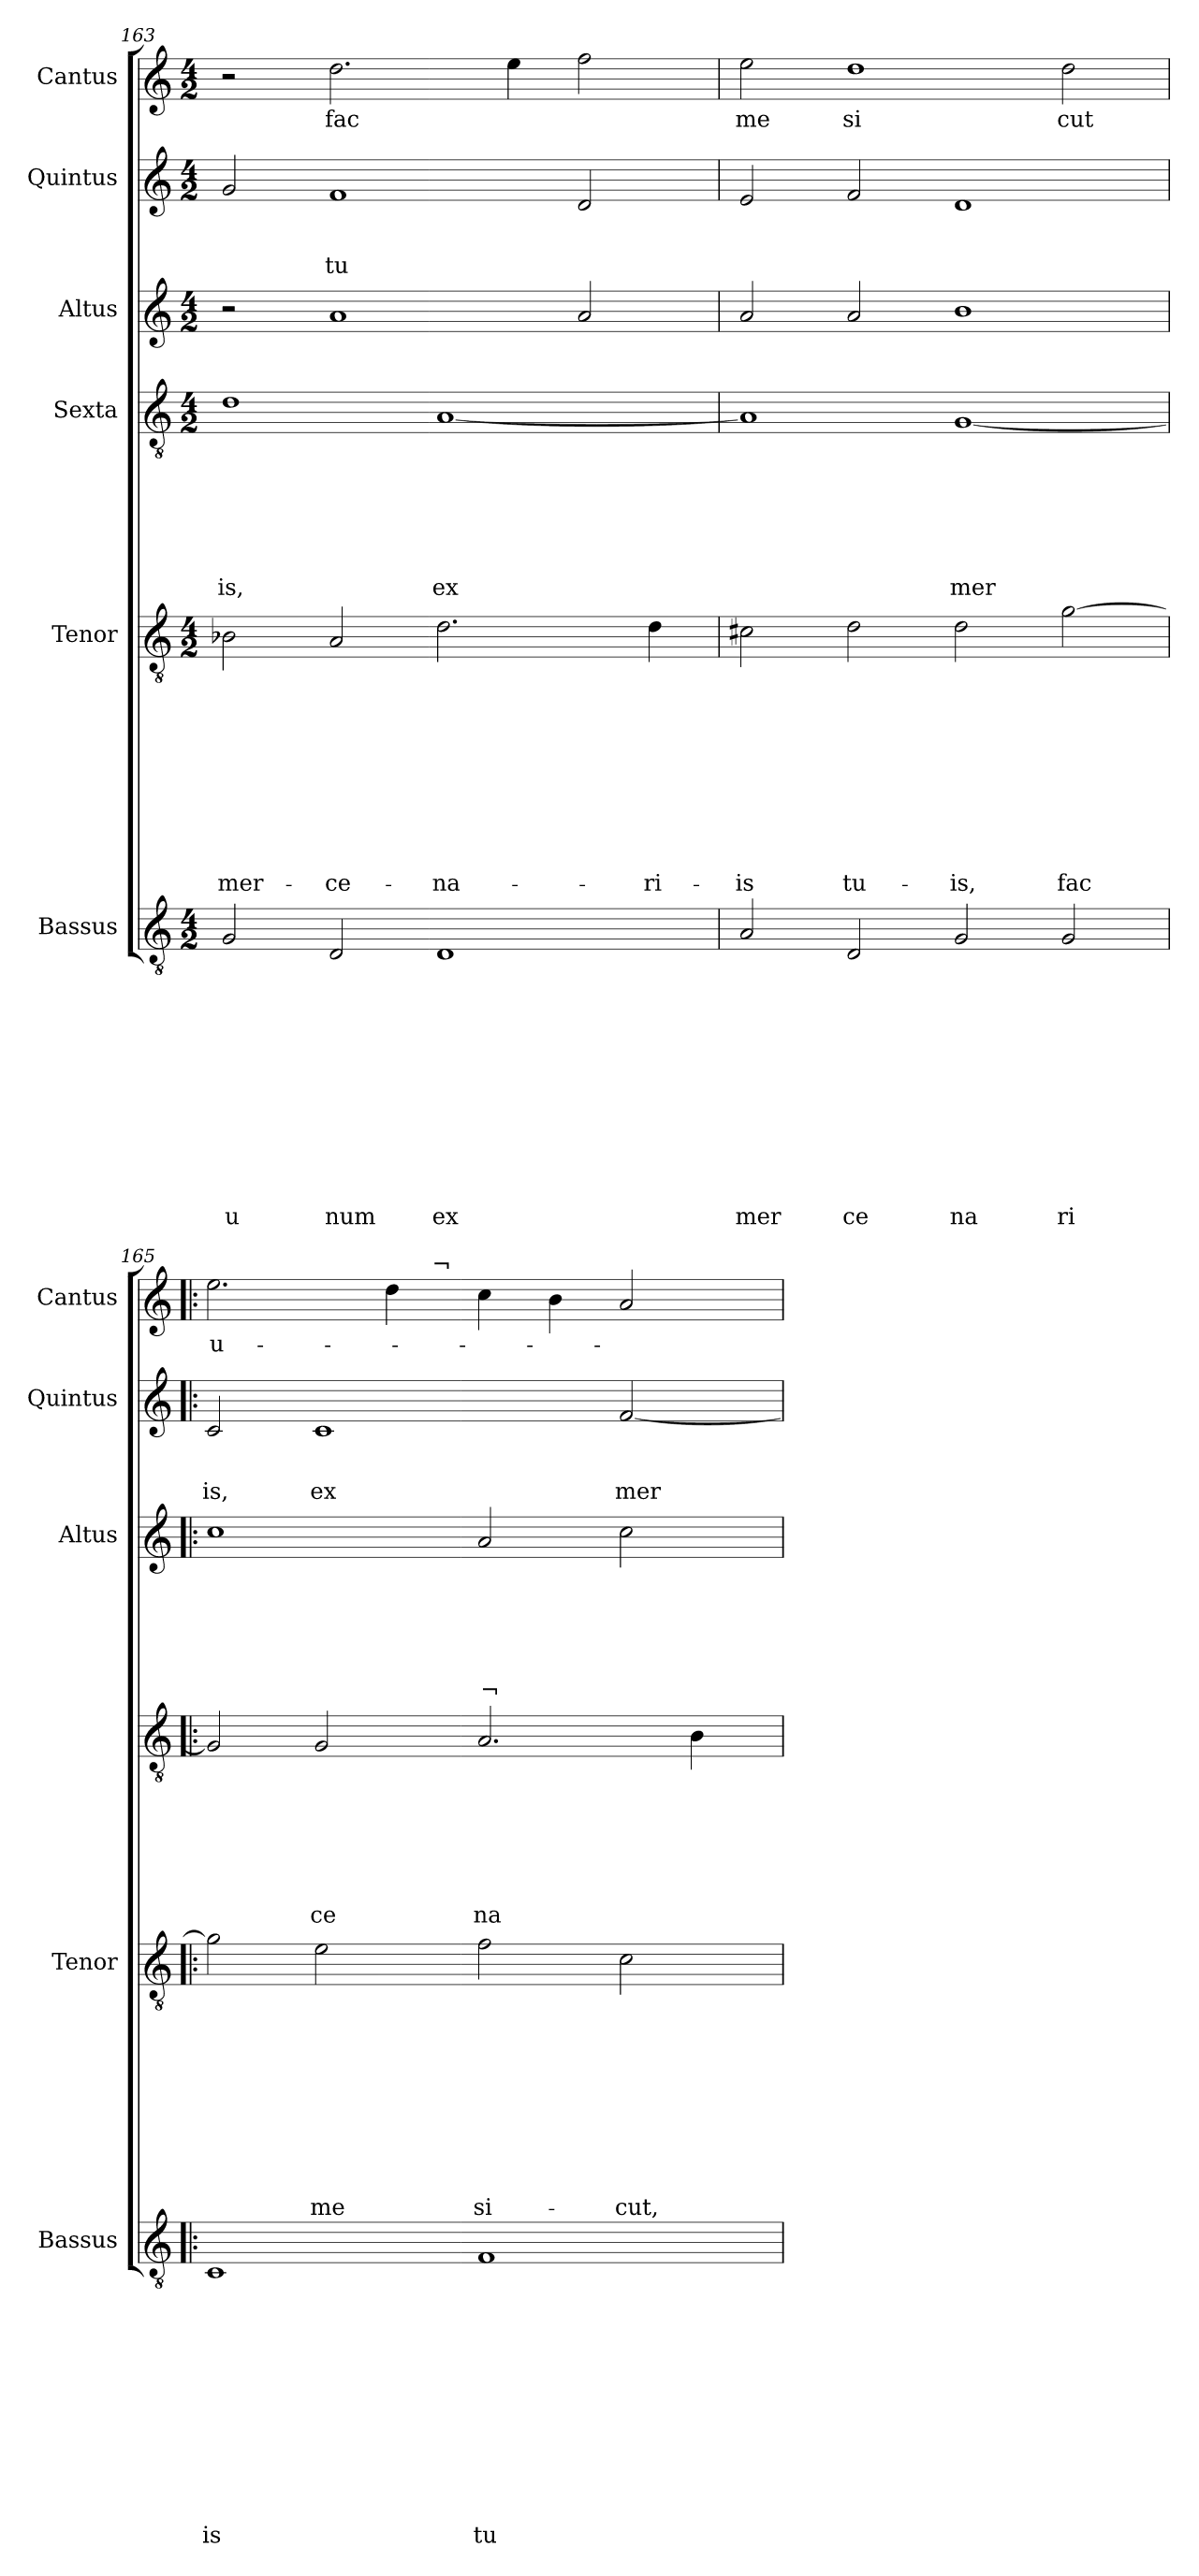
**kern	**text	**text	**text	**text	**text	**text	**text	**text	**text	**text	**text	**text	**kern	**text	**text	**text	**text	**text	**text	**text	**text	**text	**text	**kern	**text	**text	**text	**text	**text	**text	**text	**kern	**text	**text	**text	**text	**text	**text	**kern	**text	**text	**text	**kern	**text
*part6	*part6	*part6	*part6	*part6	*part6	*part6	*part6	*part6	*part6	*part6	*part6	*part6	*part5	*part5	*part5	*part5	*part5	*part5	*part5	*part5	*part5	*part5	*part5	*part4	*part4	*part4	*part4	*part4	*part4	*part4	*part4	*part3	*part3	*part3	*part3	*part3	*part3	*part3	*part2	*part2	*part2	*part2	*part1	*part1
*staff6	*staff6	*staff6	*staff6	*staff6	*staff6	*staff6	*staff6	*staff6	*staff6	*staff6	*staff6	*staff6	*staff5	*staff5	*staff5	*staff5	*staff5	*staff5	*staff5	*staff5	*staff5	*staff5	*staff5	*staff4	*staff4	*staff4	*staff4	*staff4	*staff4	*staff4	*staff4	*staff3	*staff3	*staff3	*staff3	*staff3	*staff3	*staff3	*staff2	*staff2	*staff2	*staff2	*staff1	*staff1
*I"Bassus	*	*	*	*	*	*	*	*	*	*	*	*	*I"Tenor	*	*	*	*	*	*	*	*	*	*	*I"Sexta	*	*	*	*	*	*	*	*I"Altus	*	*	*	*	*	*	*I"Quintus	*	*	*	*I"Cantus	*
*I'Bassus	*	*	*	*	*	*	*	*	*	*	*	*	*I'Tenor	*	*	*	*	*	*	*	*	*	*	*	*	*	*	*	*	*	*	*I'Altus	*	*	*	*	*	*	*I'Quintus	*	*	*	*I'Cantus	*
*clefGv2	*	*	*	*	*	*	*	*	*	*	*	*	*clefGv2	*	*	*	*	*	*	*	*	*	*	*clefGv2	*	*	*	*	*	*	*	*clefG2	*	*	*	*	*	*	*clefG2	*	*	*	*clefG2	*
*k[]	*	*	*	*	*	*	*	*	*	*	*	*	*k[]	*	*	*	*	*	*	*	*	*	*	*k[]	*	*	*	*	*	*	*	*k[]	*	*	*	*	*	*	*k[]	*	*	*	*k[]	*
*C:	*	*	*	*	*	*	*	*	*	*	*	*	*C:	*	*	*	*	*	*	*	*	*	*	*C:	*	*	*	*	*	*	*	*C:	*	*	*	*	*	*	*C:	*	*	*	*C:	*
*M4/2	*	*	*	*	*	*	*	*	*	*	*	*	*M4/2	*	*	*	*	*	*	*	*	*	*	*M4/2	*	*	*	*	*	*	*	*M4/2	*	*	*	*	*	*	*M4/2	*	*	*	*M4/2	*
=163	=163	=163	=163	=163	=163	=163	=163	=163	=163	=163	=163	=163	=163	=163	=163	=163	=163	=163	=163	=163	=163	=163	=163	=163	=163	=163	=163	=163	=163	=163	=163	=163	=163	=163	=163	=163	=163	=163	=163	=163	=163	=163	=163	=163
!	!	!	!	!	!	!	!	!	!	!	!	!LO:LY:b	!	!	!	!	!	!	!	!	!	!	!LO:LY:b	!	!	!	!	!	!	!	!LO:LY:b	!	!	!	!	!	!	!	!	!	!	!	!	!
2G/	.	.	.	.	.	.	.	.	.	.	.	u	2B-X\	.	.	.	.	.	.	.	.	.	mer-	1d	.	.	.	.	.	.	is,	2r	.	.	.	.	.	.	2g/	.	.	.	2r	.
!	!	!	!	!	!	!	!	!	!	!	!	!LO:LY:b	!	!	!	!	!	!	!	!	!	!	!LO:LY:b	!	!	!	!	!	!	!	!	!	!	!	!	!	!	!	!	!	!	!LO:LY:b	!	!LO:LY:b
2D/	.	.	.	.	.	.	.	.	.	.	.	num	2A/	.	.	.	.	.	.	.	.	.	-ce-	.	.	.	.	.	.	.	.	1a	.	.	.	.	.	.	1f	.	.	tu	2.dd\	fac
!	!	!	!	!	!	!	!	!	!	!	!	!LO:LY:b	!	!	!	!	!	!	!	!	!	!	!LO:LY:b	!	!	!	!	!	!	!	!LO:LY:b	!	!	!	!	!	!	!	!	!	!	!	!	!
1D	.	.	.	.	.	.	.	.	.	.	.	ex	2.d\	.	.	.	.	.	.	.	.	.	-na-	[<1A	.	.	.	.	.	.	ex	.	.	.	.	.	.	.	.	.	.	.	.	.
.	.	.	.	.	.	.	.	.	.	.	.	.	.	.	.	.	.	.	.	.	.	.	.	.	.	.	.	.	.	.	.	.	.	.	.	.	.	.	.	.	.	.	4ee\	.
.	.	.	.	.	.	.	.	.	.	.	.	.	.	.	.	.	.	.	.	.	.	.	.	.	.	.	.	.	.	.	.	2a/	.	.	.	.	.	.	2d/	.	.	.	2ff\	.
!	!	!	!	!	!	!	!	!	!	!	!	!	!	!	!	!	!	!	!	!	!	!	!LO:LY:b	!	!	!	!	!	!	!	!	!	!	!	!	!	!	!	!	!	!	!	!	!
.	.	.	.	.	.	.	.	.	.	.	.	.	4d\	.	.	.	.	.	.	.	.	.	-ri-	.	.	.	.	.	.	.	.	.	.	.	.	.	.	.	.	.	.	.	.	.
=164	=164	=164	=164	=164	=164	=164	=164	=164	=164	=164	=164	=164	=164	=164	=164	=164	=164	=164	=164	=164	=164	=164	=164	=164	=164	=164	=164	=164	=164	=164	=164	=164	=164	=164	=164	=164	=164	=164	=164	=164	=164	=164	=164	=164
!	!	!	!	!	!	!	!	!	!	!	!	!LO:LY:b	!	!	!	!	!	!	!	!	!	!	!LO:LY:b	!	!	!	!	!	!	!	!	!	!	!	!	!	!	!	!	!	!	!	!	!LO:LY:b
2A/	.	.	.	.	.	.	.	.	.	.	.	mer	2c#X\	.	.	.	.	.	.	.	.	.	-is	1A]	.	.	.	.	.	.	.	2a/	.	.	.	.	.	.	2e/	.	.	.	2ee\	me
!	!	!	!	!	!	!	!	!	!	!	!	!LO:LY:b	!	!	!	!	!	!	!	!	!	!	!LO:LY:b	!	!	!	!	!	!	!	!	!	!	!	!	!	!	!	!	!	!	!	!	!LO:LY:b
2D/	.	.	.	.	.	.	.	.	.	.	.	ce	2d\	.	.	.	.	.	.	.	.	.	tu-	.	.	.	.	.	.	.	.	2a/	.	.	.	.	.	.	2f/	.	.	.	1dd	si
!	!	!	!	!	!	!	!	!	!	!	!	!LO:LY:b	!	!	!	!	!	!	!	!	!	!	!LO:LY:b	!	!	!	!	!	!	!	!LO:LY:b	!	!	!	!	!	!	!	!	!	!	!	!	!
2G/	.	.	.	.	.	.	.	.	.	.	.	na	2d\	.	.	.	.	.	.	.	.	.	-is,	[<1G	.	.	.	.	.	.	mer	1b	.	.	.	.	.	.	1d	.	.	.	.	.
!	!	!	!	!	!	!	!	!	!	!	!	!LO:LY:b	!	!	!	!	!	!	!	!	!	!	!LO:LY:b	!	!	!	!	!	!	!	!	!	!	!	!	!	!	!	!	!	!	!	!	!LO:LY:b
2G/	.	.	.	.	.	.	.	.	.	.	.	ri	[<2g\	.	.	.	.	.	.	.	.	.	fac	.	.	.	.	.	.	.	.	.	.	.	.	.	.	.	.	.	.	.	2dd\	cut
!!LO:LB:g=z
=165!|:	=165!|:	=165!|:	=165!|:	=165!|:	=165!|:	=165!|:	=165!|:	=165!|:	=165!|:	=165!|:	=165!|:	=165!|:	=165!|:	=165!|:	=165!|:	=165!|:	=165!|:	=165!|:	=165!|:	=165!|:	=165!|:	=165!|:	=165!|:	=165!|:	=165!|:	=165!|:	=165!|:	=165!|:	=165!|:	=165!|:	=165!|:	=165!|:	=165!|:	=165!|:	=165!|:	=165!|:	=165!|:	=165!|:	=165!|:	=165!|:	=165!|:	=165!|:	=165!|:	=165!|:
!	!	!	!	!	!	!	!	!	!	!	!	!	!	!	!	!	!	!	!	!	!	!	!	!	!	!	!	!	!	!	!	!	!	!	!	!	!	!	!	!	!	!	!LO:TX:a:t=¬	!
!	!	!	!	!	!	!	!	!	!	!	!	!LO:LY:b	!	!	!	!	!	!	!	!	!	!	!	!	!	!	!	!	!	!	!	!	!	!	!	!	!	!	!	!	!	!LO:LY:b	!	!LO:LY:b
*	*	*	*	*	*	*	*	*	*	*	*	*	*	*	*	*	*	*	*	*	*	*	*	*	*	*	*	*	*	*	*	*	*	*	*	*	*	*	*	*	*	*	*^	*
1C	.	.	.	.	.	.	.	.	.	.	.	is	2g\]	.	.	.	.	.	.	.	.	.	.	2G/]	.	.	.	.	.	.	.	1cc	.	.	.	.	.	.	2c/	.	.	is,	2.ee\	2..ryy	u-
!	!	!	!	!	!	!	!	!	!	!	!	!	!	!	!	!	!	!	!	!	!	!	!LO:LY:b	!	!	!	!	!	!	!	!LO:LY:b	!	!	!	!	!	!	!	!	!	!	!LO:LY:b	!	!	!
.	.	.	.	.	.	.	.	.	.	.	.	.	2e\	.	.	.	.	.	.	.	.	.	me	2G/	.	.	.	.	.	.	ce	.	.	.	.	.	.	.	1c	.	.	ex	.	.	.
.	.	.	.	.	.	.	.	.	.	.	.	.	.	.	.	.	.	.	.	.	.	.	.	.	.	.	.	.	.	.	.	.	.	.	.	.	.	.	.	.	.	.	4dd\	.	.
!	!	!	!	!	!	!	!	!	!	!	!	!	!	!	!	!	!	!	!	!	!	!	!	!	!	!	!	!	!	!	!	!	!	!	!	!	!	!	!	!	!	!	!	!LO:TX:a:t=¬	!
.	.	.	.	.	.	.	.	.	.	.	.	.	.	.	.	.	.	.	.	.	.	.	.	.	.	.	.	.	.	.	.	.	.	.	.	.	.	.	.	.	.	.	.	1ryy	.
!	!	!	!	!	!	!	!	!	!	!	!	!LO:LY:b	!	!	!	!	!	!	!	!	!	!	!LO:LY:b	!	!	!	!	!	!	!	!LO:LY:b	!	!	!	!	!	!	!LO:LY:b	!	!	!	!	!	!	!
1F	.	.	.	.	.	.	.	.	.	.	.	tu-	2f\	.	.	.	.	.	.	.	.	.	si-	2.A/	.	.	.	.	.	.	na	2a/	.	.	.	.	.	-¬	.	.	.	.	4cc\	.	.
.	.	.	.	.	.	.	.	.	.	.	.	.	.	.	.	.	.	.	.	.	.	.	.	.	.	.	.	.	.	.	.	.	.	.	.	.	.	.	.	.	.	.	4b\	.	.
!	!	!	!	!	!	!	!	!	!	!	!	!	!	!	!	!	!	!	!	!	!	!	!LO:LY:b	!	!	!	!	!	!	!	!	!	!	!	!	!	!	!	!	!	!	!LO:LY:b	!	!	!
.	.	.	.	.	.	.	.	.	.	.	.	.	2c\	.	.	.	.	.	.	.	.	.	-cut,	.	.	.	.	.	.	.	.	2cc\	.	.	.	.	.	.	[<2f/	.	.	mer	2a/	.	.
.	.	.	.	.	.	.	.	.	.	.	.	.	.	.	.	.	.	.	.	.	.	.	.	4B\	.	.	.	.	.	.	.	.	.	.	.	.	.	.	.	.	.	.	.	.	.
.	.	.	.	.	.	.	.	.	.	.	.	.	.	.	.	.	.	.	.	.	.	.	.	.	.	.	.	.	.	.	.	.	.	.	.	.	.	.	.	.	.	.	.	8ryy	.
*	*	*	*	*	*	*	*	*	*	*	*	*	*	*	*	*	*	*	*	*	*	*	*	*	*	*	*	*	*	*	*	*	*	*	*	*	*	*	*	*	*	*	*v	*v	*
=	=	=	=	=	=	=	=	=	=	=	=	=	=	=	=	=	=	=	=	=	=	=	=	=	=	=	=	=	=	=	=	=	=	=	=	=	=	=	=	=	=	=	=	=
*-	*-	*-	*-	*-	*-	*-	*-	*-	*-	*-	*-	*-	*-	*-	*-	*-	*-	*-	*-	*-	*-	*-	*-	*-	*-	*-	*-	*-	*-	*-	*-	*-	*-	*-	*-	*-	*-	*-	*-	*-	*-	*-	*-	*-
